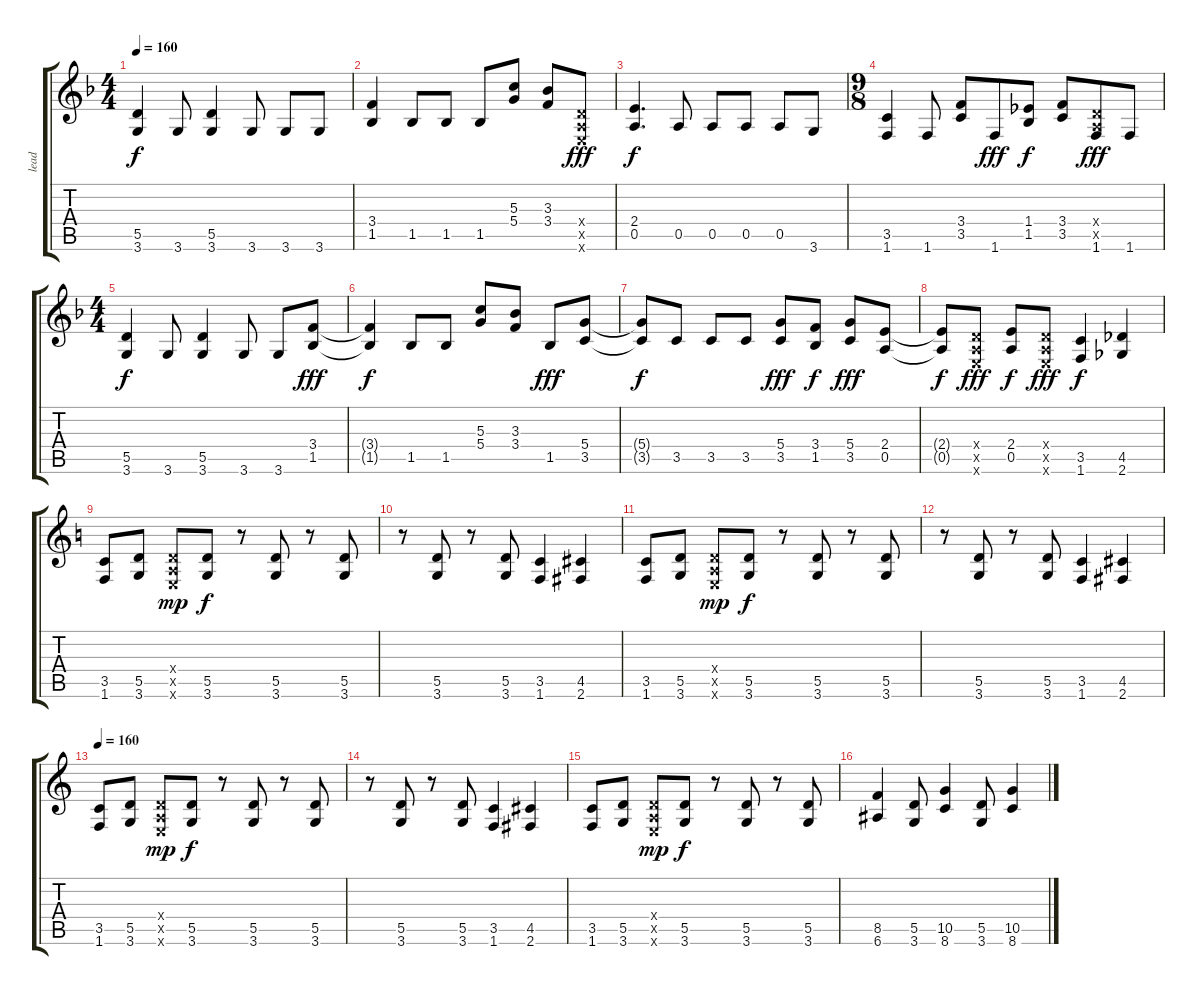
\track ("lead" "lead") {instrument electricguitarclean}
\staff {score tabs}
\tuning (E4 B3 G3 D3 A2 E2) {hide}
\ts (4 4)
\tempo 160
\clef g2
\ks f
(5.5 3.6).4{dy f} 3.6.8 (5.5 3.6).4 3.6.8 3.6.8 3.6.8 |
(3.4 1.5).4 1.5.8 1.5.8 1.5.8 (5.3 5.4).8 (3.3 3.4).8 (0.4{x} 0.5{x} 0.6{x}).8{dy fff} |
(2.4 0.5).4{d dy f} 0.5.8 0.5.8 0.5.8 0.5.8 3.6.8 |
\ts (9 8)
(3.5 1.6).4 1.6.8 (3.4 3.5).8 1.6.8{dy fff} (1.4 1.5).8{dy f} (3.4 3.5).8 (0.4{x} 0.5{x} 1.6).8{dy fff} 1.6.8 |
\ts (4 4)
(5.5 3.6).4{dy f} 3.6.8 (5.5 3.6).4 3.6.8 3.6.8 (3.4 1.5).8{dy fff} |
(3.4{t} 1.5{t}).4{dy f} 1.5.8 1.5.8 (5.3 5.4).8 (3.3 3.4).8 1.5.8{dy fff} (5.4 3.5).8 |
(5.4{t} 3.5{t}).8{dy f} 3.5.8 3.5.8 3.5.8 (5.4 3.5).8{dy fff} (3.4 1.5).8{dy f} (5.4 3.5).8{dy fff} (2.4 0.5).8 |
(2.4{t} 0.5{t}).8{dy f} (0.4{x} 0.5{x} 0.6{x}).8{dy fff} (2.4 0.5).8{dy f} (0.4{x} 0.5{x} 0.6{x}).8{dy fff} (3.5 1.6).4{dy f} (4.5 2.6).4 |
\ks c
(3.5 1.6).8 (5.5 3.6).8 (0.4{x} 0.5{x} 0.6{x}).8{dy mp} (5.5 3.6).8{dy f} r.8 (5.5 3.6).8 r.8 (5.5 3.6).8 |
r.8 (5.5 3.6).8 r.8 (5.5 3.6).8 (3.5 1.6).4 (4.5 2.6).4 |
(3.5 1.6).8 (5.5 3.6).8 (0.4{x} 0.5{x} 0.6{x}).8{dy mp} (5.5 3.6).8{dy f} r.8 (5.5 3.6).8 r.8 (5.5 3.6).8 |
r.8 (5.5 3.6).8 r.8 (5.5 3.6).8 (3.5 1.6).4 (4.5 2.6).4 |
\tempo 160
(3.5 1.6).8{instrument distortionguitar} (5.5 3.6).8 (0.4{x} 0.5{x} 0.6{x}).8{dy mp} (5.5 3.6).8{dy f} r.8 (5.5 3.6).8 r.8 (5.5 3.6).8 |
r.8 (5.5 3.6).8 r.8 (5.5 3.6).8 (3.5 1.6).4 (4.5 2.6).4 |
(3.5 1.6).8 (5.5 3.6).8 (0.4{x} 0.5{x} 0.6{x}).8{dy mp} (5.5 3.6).8{dy f} r.8 (5.5 3.6).8 r.8 (5.5 3.6).8 |
(8.5 6.6).4 (5.5 3.6).8 (10.5 8.6).4 (5.5 3.6).8 (10.5 8.6).4
